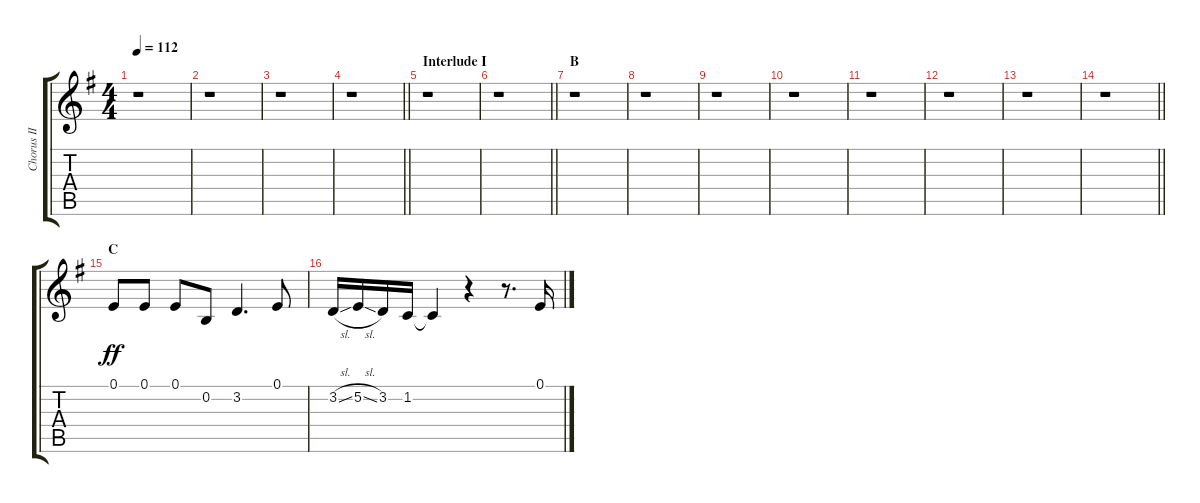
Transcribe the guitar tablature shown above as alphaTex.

\track ("Chorus II" "Chorus II") {instrument voiceoohs}
\staff {score tabs}
\tuning (E4 B3 G3 D3 A2 E2) {hide}
\ts (4 4)
\tempo 112
\clef g2
\ks g
r.1{dy ff} |
r.1 |
r.1 |
\barLineRight lightlight
r.1 |
\section ("" "Interlude I")
r.1 |
\barLineRight lightlight
r.1 |
\section ("" "B")
r.1 |
r.1 |
r.1 |
r.1 |
r.1 |
r.1 |
r.1 |
\barLineRight lightlight
r.1 |
\section ("" "C")
0.1.8 0.1.8 0.1.8 0.2.8 3.2.4{d} 0.1.8 |
3.2{sl}.16 5.2{sl}.16 3.2.16 1.2.16 1.2{t}.4 r.4 r.8{d} 0.1.16
